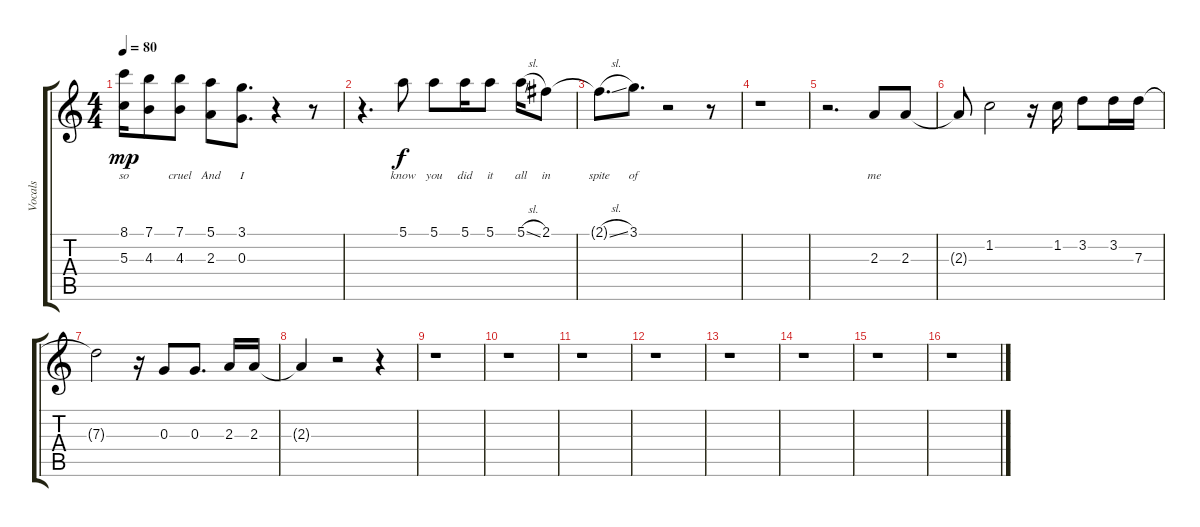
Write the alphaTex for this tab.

\track ("Vocals" "Vocals") {instrument overdrivenguitar}
\staff {score tabs}
\tuning (E4 B3 G3 D3 A2 E2) {hide}
\ts (4 4)
\tempo 80
\clef g2
\ks c
(8.1 5.3).16{lyrics (0 "so") lyrics (1 "") lyrics (2 "") lyrics (3 "") lyrics (4 "") dy mp} (7.1 4.3).8{lyrics (0 "") lyrics (1 "") lyrics (2 "") lyrics (3 "") lyrics (4 "")} (7.1 4.3).8{lyrics (0 "cruel") lyrics (1 "") lyrics (2 "") lyrics (3 "") lyrics (4 "")} (5.1 2.3).8{lyrics (0 "And") lyrics (1 "") lyrics (2 "") lyrics (3 "") lyrics (4 "")} (3.1 0.3).8{d lyrics (0 "I") lyrics (1 "") lyrics (2 "") lyrics (3 "") lyrics (4 "")} r.4 r.8 |
r.4{d} 5.1.8{lyrics (0 "know") lyrics (1 "") lyrics (2 "") lyrics (3 "") lyrics (4 "") dy f} 5.1.8{lyrics (0 "you") lyrics (1 "") lyrics (2 "") lyrics (3 "") lyrics (4 "")} 5.1.16{lyrics (0 "did") lyrics (1 "") lyrics (2 "") lyrics (3 "") lyrics (4 "")} 5.1.8{lyrics (0 "it") lyrics (1 "") lyrics (2 "") lyrics (3 "") lyrics (4 "")} 5.1{sl}.16{lyrics (0 "all") lyrics (1 "") lyrics (2 "") lyrics (3 "") lyrics (4 "")} 2.1.8{lyrics (0 "in") lyrics (1 "") lyrics (2 "") lyrics (3 "") lyrics (4 "")} |
2.1{sl t}.8{d lyrics (0 "spite") lyrics (1 "") lyrics (2 "") lyrics (3 "") lyrics (4 "")} 3.1.8{d lyrics (0 "of") lyrics (1 "") lyrics (2 "") lyrics (3 "") lyrics (4 "")} r.2 r.8 |
r.1 |
r.2{d} 2.3.8{lyrics (0 "me") lyrics (1 "") lyrics (2 "") lyrics (3 "") lyrics (4 "")} 2.3.8 |
2.3{t}.8 1.2.2 r.16 1.2.16 3.2.8 3.2.16 7.3.16 |
7.3{t}.2 r.16 0.3.8 0.3.8{d} 2.3.16 2.3.16 |
2.3{t}.4 r.2 r.4 |
r.1 |
r.1 |
r.1 |
r.1 |
r.1 |
r.1 |
r.1 |
r.1
